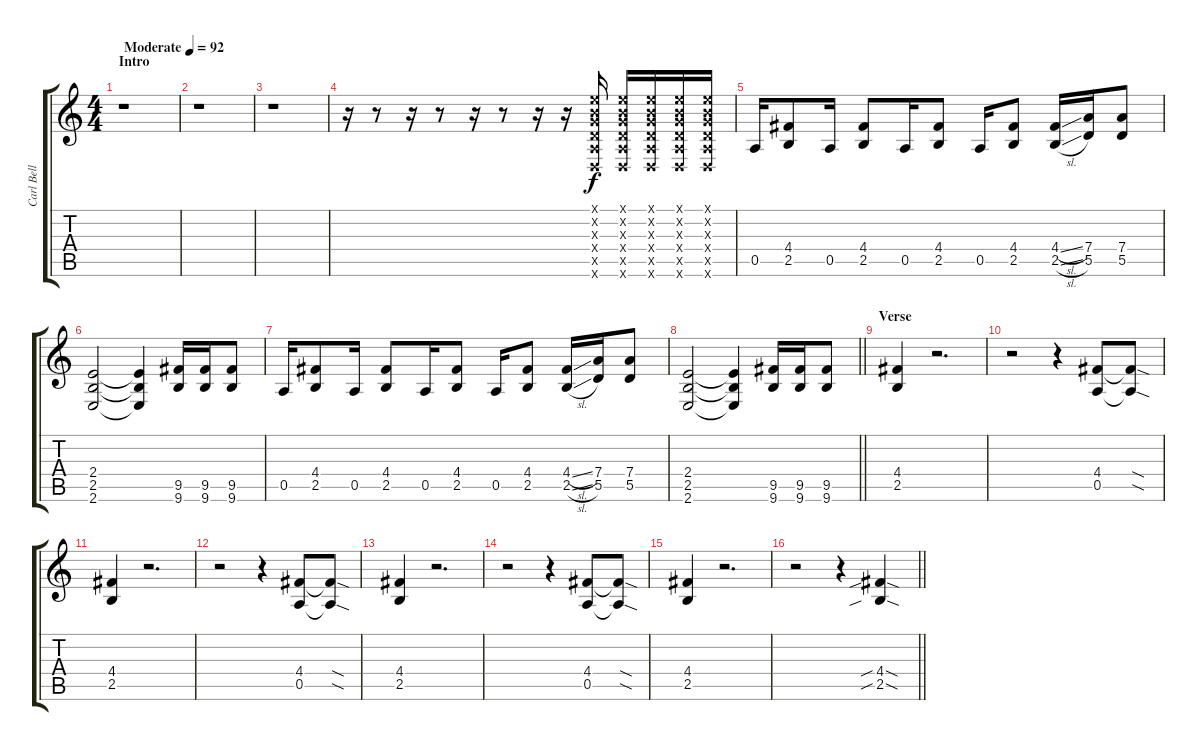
\track ("Carl Bell (Lead Guitar)" "Carl Bell ") {instrument distortionguitar}
\staff {score tabs}
\tuning (E4 B3 G3 D3 A2 D2) {hide}
\ts (4 4)
\section ("" "Intro")
\tempo (92 "Moderate")
\clef g2
\ks c
r.1{dy f instrument distortionguitar} |
r.1 |
r.1 |
r.16 r.8 r.16 r.8 r.16 r.8 r.16 r.16 (0.1{x} 0.2{x} 0.3{x} 0.4{x} 0.5{x} 0.6{x}).16 (0.1{x} 0.2{x} 0.3{x} 0.4{x} 0.5{x} 0.6{x}).16 (0.1{x} 0.2{x} 0.3{x} 0.4{x} 0.5{x} 0.6{x}).16 (0.1{x} 0.2{x} 0.3{x} 0.4{x} 0.5{x} 0.6{x}).16 (0.1{x} 0.2{x} 0.3{x} 0.4{x} 0.5{x} 0.6{x}).16 |
0.5.16 (4.4 2.5).8 0.5.16 (4.4 2.5).8 0.5.16 (4.4 2.5).8 0.5.16 (4.4 2.5).8 (4.4{sl} 2.5{sl}).16 (7.4 5.5).16 (7.4 5.5).8 |
(2.4 2.5 2.6).2 (2.4{t} 2.5{t} 2.6{t}).4 (9.5 9.6).16 (9.5 9.6).16 (9.5 9.6).8 |
0.5.16 (4.4 2.5).8 0.5.16 (4.4 2.5).8 0.5.16 (4.4 2.5).8 0.5.16 (4.4 2.5).8 (4.4{sl} 2.5{sl}).16 (7.4 5.5).16 (7.4 5.5).8 |
\barLineRight lightlight
(2.4 2.5 2.6).2 (2.4{t} 2.5{t} 2.6{t}).4 (9.5 9.6).16 (9.5 9.6).16 (9.5 9.6).8 |
\section ("" "Verse")
(4.4 2.5).4 r.2{d} |
r.2 r.4 (4.4 0.5).8 (4.4{sod t} 0.5{sod t}).8 |
(4.4 2.5).4 r.2{d} |
r.2 r.4 (4.4 0.5).8 (4.4{sod t} 0.5{sod t}).8 |
(4.4 2.5).4 r.2{d} |
r.2 r.4 (4.4 0.5).8 (4.4{sod t} 0.5{sod t}).8 |
(4.4 2.5).4 r.2{d} |
\barLineRight lightlight
r.2 r.4 (4.4{sib sod} 2.5{sib sod}).4
